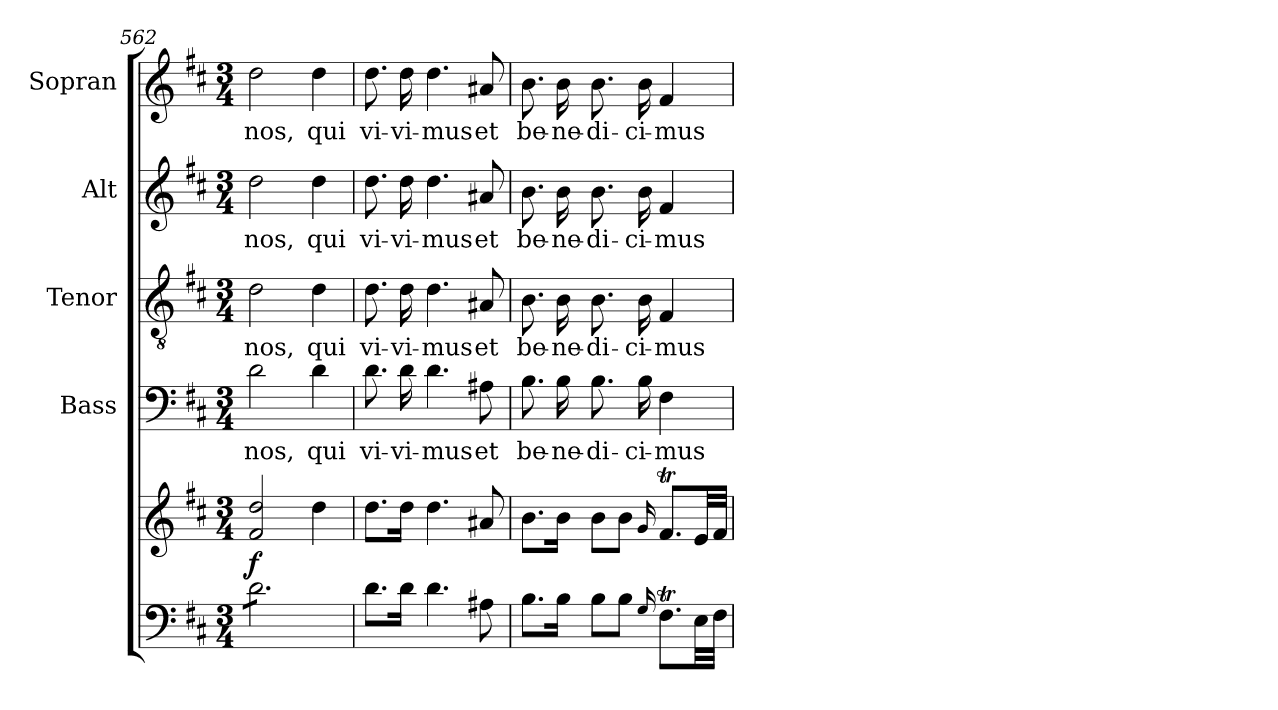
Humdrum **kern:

**kern	**kern	**dynam	**kern	**text	**kern	**text	**kern	**text	**kern	**text
*part5	*part5	*part5	*part4	*part4	*part3	*part3	*part2	*part2	*part1	*part1
*staff6	*staff5	*staff5/6	*staff4	*staff4	*staff3	*staff3	*staff2	*staff2	*staff1	*staff1
*	*	*	*I"Bass	*	*I"Tenor	*	*I"Alt	*	*I"Sopran	*
*	*	*	*I'B.	*	*I'T.	*	*I'A.	*	*I'S.	*
*clefF4	*clefG2	*	*clefF4	*	*clefGv2	*	*clefG2	*	*clefG2	*
*k[f#c#]	*k[f#c#]	*	*k[f#c#]	*	*k[f#c#]	*	*k[f#c#]	*	*k[f#c#]	*
*D:	*D:	*	*D:	*	*D:	*	*D:	*	*D:	*
*M3/4	*M3/4	*	*M3/4	*	*M3/4	*	*M3/4	*	*M3/4	*
=562	=562	=562	=562	=562	=562	=562	=562	=562	=562	=562
!	!	!LO:DY:a=2	!	!LO:LY:b	!	!LO:LY:b	!	!LO:LY:b	!	!LO:LY:b
*tremolo	*	*	*	*	*	*	*	*	*	*
8d\L	2f#/ 2dd/	f	2d\	nos,	2d\	nos,	2dd\	nos,	2dd\	nos,
8d\	.	.	.	.	.	.	.	.	.	.
8d\	.	.	.	.	.	.	.	.	.	.
8d\	.	.	.	.	.	.	.	.	.	.
!	!	!	!	!LO:LY:b	!	!LO:LY:b	!	!LO:LY:b	!	!LO:LY:b
8d\	4dd\	.	4d\	qui	4d\	qui	4dd\	qui	4dd\	qui
8d\J	.	.	.	.	.	.	.	.	.	.
*Xtremolo	*	*	*	*	*	*	*	*	*	*
=563	=563	=563	=563	=563	=563	=563	=563	=563	=563	=563
!	!	!	!	!LO:LY:b	!	!LO:LY:b	!	!LO:LY:b	!	!LO:LY:b
8.d\L	8.dd\L	.	8.d\	vi-	8.d\	vi-	8.dd\	vi-	8.dd\	vi-
!	!	!	!	!LO:LY:b	!	!LO:LY:b	!	!LO:LY:b	!	!LO:LY:b
16d\Jk	16dd\Jk	.	16d\	-vi-	16d\	-vi-	16dd\	-vi-	16dd\	-vi-
!	!	!	!	!LO:LY:b	!	!LO:LY:b	!	!LO:LY:b	!	!LO:LY:b
4.d\	4.dd\	.	4.d\	-mus	4.d\	-mus	4.dd\	-mus	4.dd\	-mus
!	!	!	!	!LO:LY:b	!	!LO:LY:b	!	!LO:LY:b	!	!LO:LY:b
8A#X\	8a#X/	.	8A#X\	et	8A#X/	et	8a#X/	et	8a#X/	et
!!LO:LB:g=z
=564	=564	=564	=564	=564	=564	=564	=564	=564	=564	=564
!	!	!	!	!LO:LY:b	!	!LO:LY:b	!	!LO:LY:b	!	!LO:LY:b
8.B\L	8.b\L	.	8.B\	be-	8.B\	be-	8.b\	be-	8.b\	be-
!	!	!	!	!LO:LY:b	!	!LO:LY:b	!	!LO:LY:b	!	!LO:LY:b
16B\Jk	16b\Jk	.	16B\	-ne-	16B\	-ne-	16b\	-ne-	16b\	-ne-
!	!	!	!	!LO:LY:b	!	!LO:LY:b	!	!LO:LY:b	!	!LO:LY:b
8B\L	8b\L	.	8.B\	-di-	8.B\	-di-	8.b\	-di-	8.b\	-di-
8B\J	8b\J	.	.	.	.	.	.	.	.	.
!	!	!	!	!LO:LY:b	!	!LO:LY:b	!	!LO:LY:b	!	!LO:LY:b
.	.	.	16B\	-ci-	16B\	-ci-	16b\	-ci-	16b\	-ci-
16qqG/	16qqg/	.	.	.	.	.	.	.	.	.
!	!	!	!	!LO:LY:b	!	!LO:LY:b	!	!LO:LY:b	!	!LO:LY:b
8.F#t\L	8.f#t/L	.	4F#\	-mus	4F#/	-mus	4f#/	-mus	4f#/	-mus
32E\LL	32e/LL	.	.	.	.	.	.	.	.	.
32F#\JJJ	32f#/JJJ	.	.	.	.	.	.	.	.	.
=	=	=	=	=	=	=	=	=	=	=
*-	*-	*-	*-	*-	*-	*-	*-	*-	*-	*-
